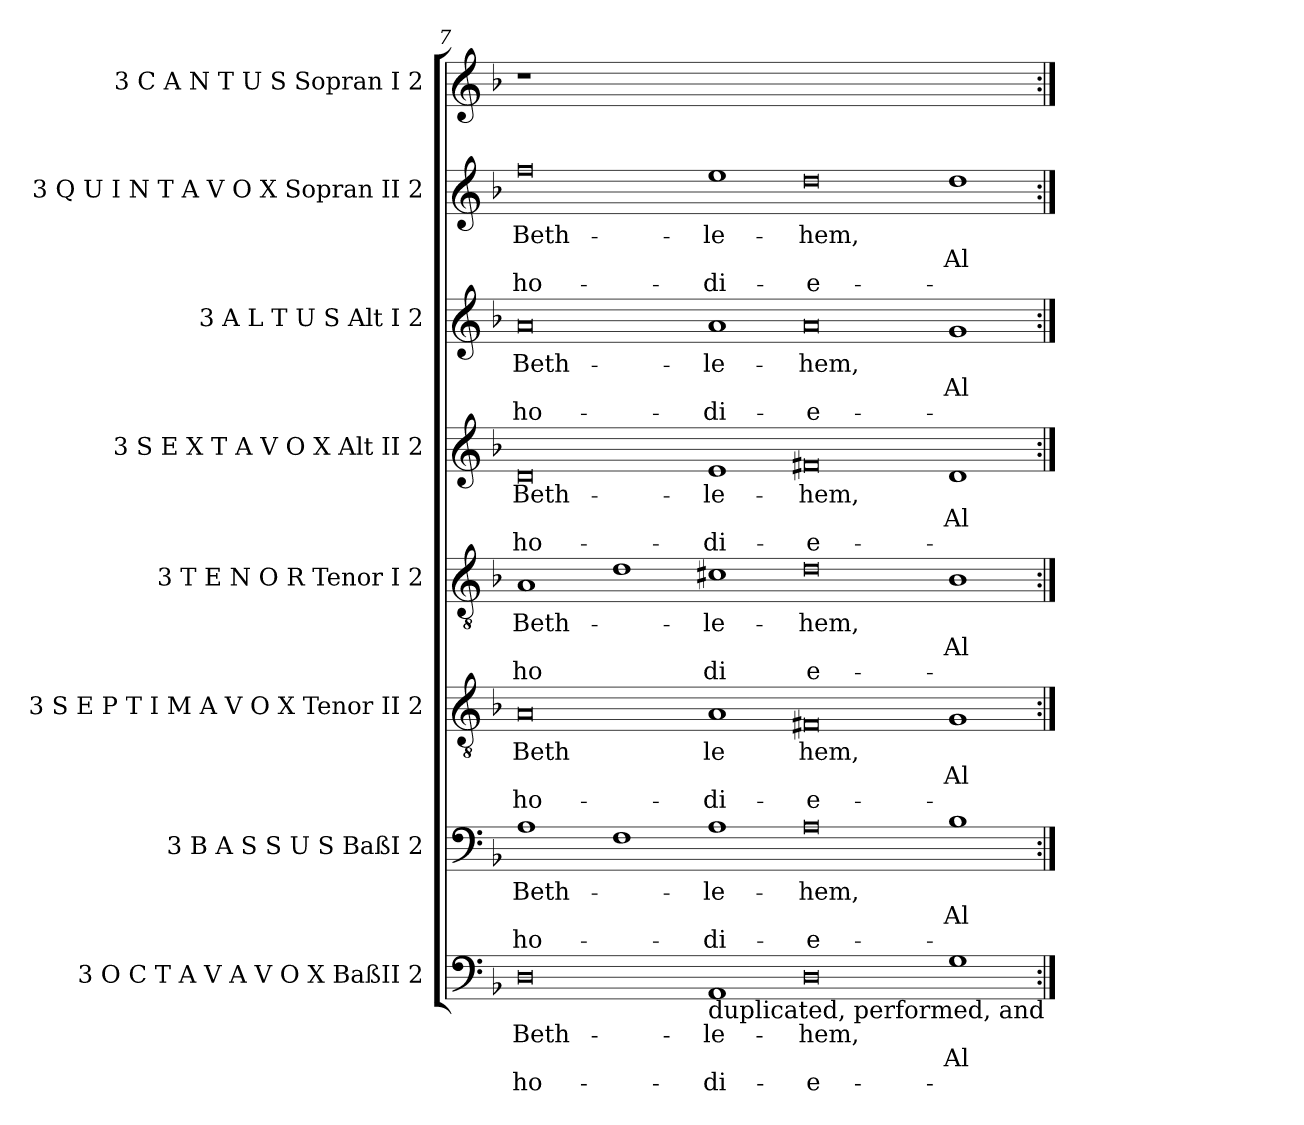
**kern	**text	**text	**text	**kern	**text	**text	**text	**kern	**text	**text	**text	**kern	**text	**text	**text	**kern	**text	**text	**text	**kern	**text	**text	**text	**kern	**text	**text	**text	**kern
*part8	*part8	*part8	*part8	*part7	*part7	*part7	*part7	*part6	*part6	*part6	*part6	*part5	*part5	*part5	*part5	*part4	*part4	*part4	*part4	*part3	*part3	*part3	*part3	*part2	*part2	*part2	*part2	*part1
*staff8	*staff8	*staff8	*staff8	*staff7	*staff7	*staff7	*staff7	*staff6	*staff6	*staff6	*staff6	*staff5	*staff5	*staff5	*staff5	*staff4	*staff4	*staff4	*staff4	*staff3	*staff3	*staff3	*staff3	*staff2	*staff2	*staff2	*staff2	*staff1
*I"3  O C T A V A V O X  BaßII  2	*	*	*	*I"3  B A S S U S  BaßI  2	*	*	*	*I"3  S E P T I M A V O X  Tenor II  2	*	*	*	*I"3  T E N O R  Tenor I  2	*	*	*	*I"3  S E X T A V O X  Alt II  2	*	*	*	*I"3  A L T U S  Alt I  2	*	*	*	*I"3  Q U I N T A V O X  Sopran II  2	*	*	*	*I"3  C A N T U S  Sopran I  2
*clefF4	*	*	*	*clefF4	*	*	*	*clefGv2	*	*	*	*clefGv2	*	*	*	*clefG2	*	*	*	*clefG2	*	*	*	*clefG2	*	*	*	*clefG2
*ITrd-3c-5	*	*	*	*ITrd-3c-5	*	*	*	*ITrd-3c-5	*	*	*	*	*	*	*	*ITrd-3c-5	*	*	*	*ITrd-3c-5	*	*	*	*ITrd-3c-5	*	*	*	*ITrd-3c-5
*k[b-e-]	*	*	*	*k[b-e-]	*	*	*	*k[b-e-]	*	*	*	*k[b-]	*	*	*	*k[b-e-]	*	*	*	*k[b-e-]	*	*	*	*k[b-e-]	*	*	*	*k[b-e-]
*B-:	*	*	*	*B-:	*	*	*	*B-:	*	*	*	*F:	*	*	*	*B-:	*	*	*	*B-:	*	*	*	*B-:	*	*	*	*B-:
=7	=7	=7	=7	=7	=7	=7	=7	=7	=7	=7	=7	=7	=7	=7	=7	=7	=7	=7	=7	=7	=7	=7	=7	=7	=7	=7	=7	=7
!	!LO:LY:b:cj	!	!LO:LY:b:cj	!	!LO:LY:b	!	!LO:LY:b:cj	!	!LO:LY:b:cj	!	!LO:LY:b:cj	!	!LO:LY:b	!	!LO:LY:b:cj	!	!LO:LY:b:cj	!	!LO:LY:b:cj	!	!LO:LY:b:cj	!	!LO:LY:b:cj	!	!LO:LY:b:cj	!	!LO:LY:b:cj	!
0G	Beth-	.	-ho-	1d	Beth-	.	-ho-	0d	Beth	.	ho-	1A	Beth-	.	-ho	0g	Beth-	.	-ho-	0dd	Beth-	.	-ho-	0bb-	Beth-	.	-ho-	1r
.	.	.	.	1B-	.	.	.	.	.	.	.	1d	.	.	.	.	.	.	.	.	.	.	.	.	.	.	.	00ryy
!	!LO:LY:b:cj	!	!LO:LY:b:cj	!	!LO:LY:b:cj	!	!LO:LY:b:cj	!	!LO:LY:b:cj	!	!LO:LY:b:cj	!	!LO:LY:b:cj	!	!LO:LY:b:cj	!	!LO:LY:b:cj	!	!LO:LY:b:cj	!	!LO:LY:b:cj	!	!LO:LY:b:cj	!	!LO:LY:b:cj	!	!LO:LY:b:cj	!
1D	-le-	.	-di-	1d	-le-	.	-di-	1d	-le	.	di-	1c#X	le-	.	-di	1a	-le-	.	-di-	1dd	-le-	.	-di-	1aa	-le-	.	-di-	.
!	!LO:LY:b:cj	!	!LO:LY:b:rj	!	!LO:LY:b:cj	!	!LO:LY:b:rj	!	!LO:LY:b:cj	!	!LO:LY:b:rj	!	!LO:LY:b:cj	!	!LO:LY:b:rj	!	!LO:LY:b:cj	!	!LO:LY:b:rj	!	!LO:LY:b:cj	!	!LO:LY:b:rj	!	!LO:LY:b:cj	!	!LO:LY:b:rj	!
0G	-hem,	.	e-	0d	-hem,	.	e-	0Bn	-hem,	.	e-	0d	hem,	.	e-	0bn	-hem,	.	e-	0dd	-hem,	.	e-	0gg	-hem,	.	e-	.
!	!	!LO:LY:b:cj	!	!	!	!LO:LY:b:cj	!	!	!	!LO:LY:b:cj	!	!	!	!LO:LY:b:cj	!	!	!	!LO:LY:b:cj	!	!	!	!LO:LY:b:cj	!	!	!	!LO:LY:b:cj	!	!
1c	.	-Al-	.	1e-	.	-Al-	.	1c	.	-Al-	.	1B-	.	-Al-	.	1g	.	-Al	.	1cc	.	-Al-	.	1gg	.	-Al-	.	1ryy
!LO:TX:b:t=duplicated, performed, and	!	!	!	!	!	!	!	!	!	!	!	!	!	!	!	!	!	!	!	!	!	!	!	!	!	!	!	!
=:|!	=:|!	=:|!	=:|!	=:|!	=:|!	=:|!	=:|!	=:|!	=:|!	=:|!	=:|!	=:|!	=:|!	=:|!	=:|!	=:|!	=:|!	=:|!	=:|!	=:|!	=:|!	=:|!	=:|!	=:|!	=:|!	=:|!	=:|!	=:|!
*-	*-	*-	*-	*-	*-	*-	*-	*-	*-	*-	*-	*-	*-	*-	*-	*-	*-	*-	*-	*-	*-	*-	*-	*-	*-	*-	*-	*-
